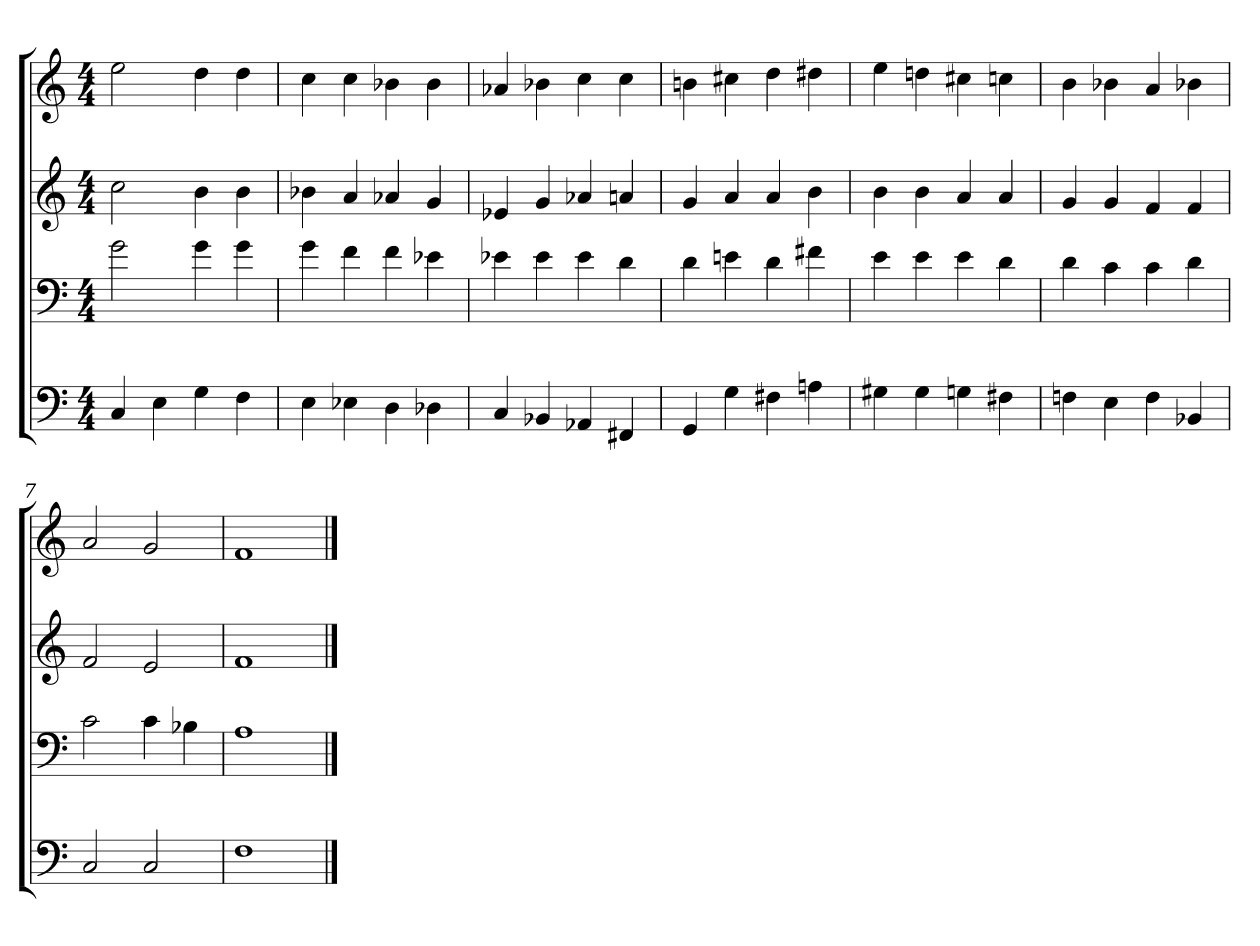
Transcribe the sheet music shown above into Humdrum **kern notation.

**kern	**kern	**kern	**kern
*part4	*part3	*part2	*part1
*staff4	*staff3	*staff2	*staff1
*clefF4	*clefF4	*clefG2	*clefG2
*k[]	*k[]	*k[]	*k[]
*C:	*C:	*C:	*C:
*M4/4	*M4/4	*M4/4	*M4/4
=1	=1	=1	=1
4C	2g	2cc	2ee
4E	.	.	.
4G	4g	4b	4dd
4F	4g	4b	4dd
=2	=2	=2	=2
4E	4g	4b-X	4cc
4E-X	4f	4a	4cc
4D	4f	4a-X	4b-X
4D-X	4e-X	4g	4b-
=3	=3	=3	=3
4C	4e-X	4e-X	4a-X
4BB-X	4e-	4g	4b-X
4AA-X	4e-	4a-X	4cc
4FF#X	4d	4an	4cc
=4	=4	=4	=4
4GG	4d	4g	4bn
4G	4en	4a	4cc#X
4F#X	4d	4a	4dd
4An	4f#X	4b	4dd#X
=5	=5	=5	=5
4G#X	4e	4b	4ee
4G#	4e	4b	4ddn
4Gn	4e	4a	4cc#X
4F#X	4d	4a	4ccn
=6	=6	=6	=6
4Fn	4d	4g	4b
4E	4c	4g	4b-X
4F	4c	4f	4a
4BB-X	4d	4f	4b-X
=7	=7	=7	=7
2C	2c	2f	2a
2C	4c	2e	2g
.	4B-X	.	.
=8	=8	=8	=8
1F	1A	1f	1f
==	==	==	==
*-	*-	*-	*-
